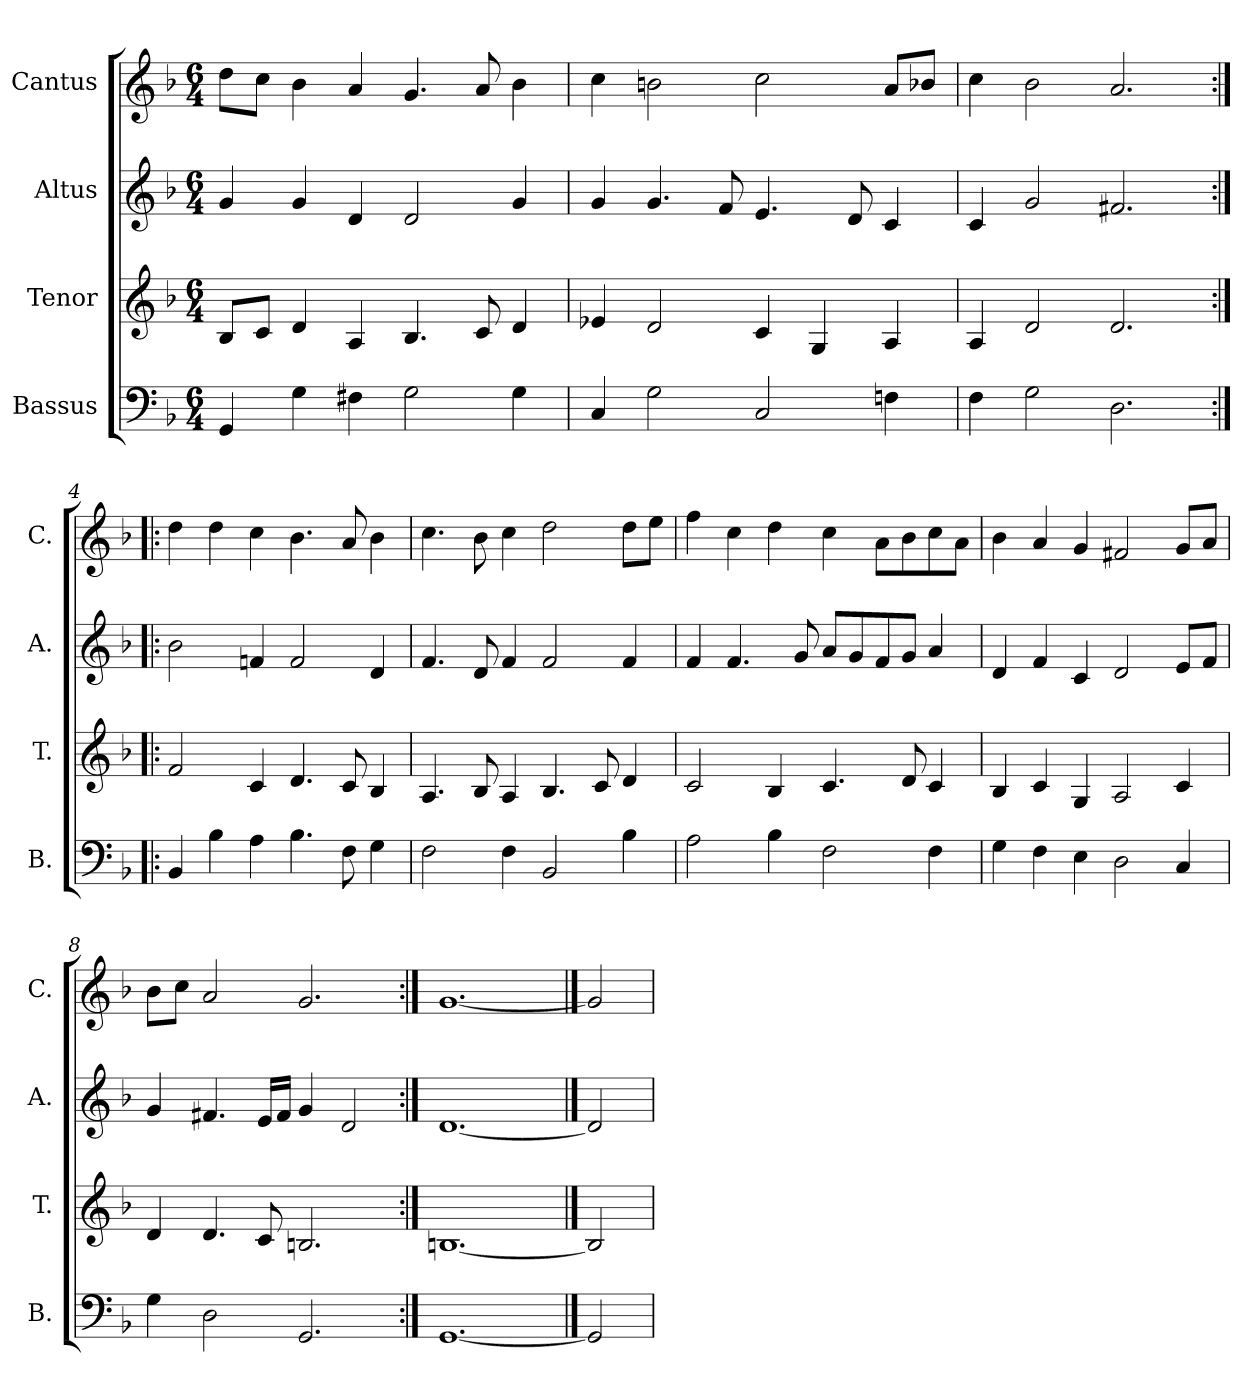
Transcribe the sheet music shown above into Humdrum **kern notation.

**kern	**kern	**kern	**kern
*part4	*part3	*part2	*part1
*staff4	*staff3	*staff2	*staff1
*I"Bassus	*I"Tenor	*I"Altus	*I"Cantus
*I'B.	*I'T.	*I'A.	*I'C.
*clefF4	*clefG2	*clefG2	*clefG2
*k[b-]	*k[b-]	*k[b-]	*k[b-]
*F:	*F:	*F:	*F:
*M6/4	*M6/4	*M6/4	*M6/4
=1	=1	=1	=1
4GG/	8B-/L	4g/	8dd\L
.	8c/J	.	8cc\J
4G\	4d/	4g/	4b-\
4F#X\	4A/	4d/	4a/
2G\	4.B-/	2d/	4.g/
.	8c/	.	8a/
4G\	4d/	4g/	4b-\
=2	=2	=2	=2
4C/	4e-X/	4g/	4cc\
2G\	2d/	4.g/	2bn\
.	.	8f/	.
2C/	4c/	4.e/	2cc\
.	4G/	.	.
.	.	8d/	.
4Fn\	4A/	4c/	8a/L
.	.	.	8b-X/J
=3	=3	=3	=3
4F\	4A/	4c/	4cc\
2G\	2d/	2g/	2b-\
2.D\	2.d/	2.f#X/	2.a/
=4:|!|:	=4:|!|:	=4:|!|:	=4:|!|:
4BB-/	2f/	2b-\	4dd\
4B-\	.	.	4dd\
4A\	4c/	4fn/	4cc\
4.B-\	4.d/	2f/	4.b-\
8F\	8c/	.	8a/
4G\	4B-/	4d/	4b-\
!!LO:LB:g=z
=5	=5	=5	=5
2F\	4.A/	4.f/	4.cc\
.	8B-/	8d/	8b-\
4F\	4A/	4f/	4cc\
2BB-/	4.B-/	2f/	2dd\
.	8c/	.	.
4B-\	4d/	4f/	8dd\L
.	.	.	8ee\J
=6	=6	=6	=6
2A\	2c/	4f/	4ff\
.	.	4.f/	4cc\
4B-\	4B-/	.	4dd\
.	.	8g/	.
2F\	4.c/	8a/L	4cc\
.	.	8g/	.
.	.	8f/	8a\L
.	8d/	8g/J	8b-\
4F\	4c/	4a/	8cc\
.	.	.	8a\J
=7	=7	=7	=7
4G\	4B-/	4d/	4b-\
4F\	4c/	4f/	4a/
4E\	4G/	4c/	4g/
2D\	2A/	2d/	2f#X/
4C/	4c/	8e/L	8g/L
.	.	8f/J	8a/J
=8	=8	=8	=8
4G\	4d/	4g/	8b-\L
.	.	.	8cc\J
2D\	4.d/	4.f#X/	2a/
.	8c/	16e/LL	.
.	.	16f#/JJ	.
2.GG/	2.Bn/	4g/	2.g/
.	.	2d/	.
=9:|!	=9:|!	=9:|!	=9:|!
[1.GG	[1.Bn	[1.d	[1.g
==10	==10	==10	==10
2GG]	2B]	2d]	2g]
=	=	=	=
*-	*-	*-	*-
